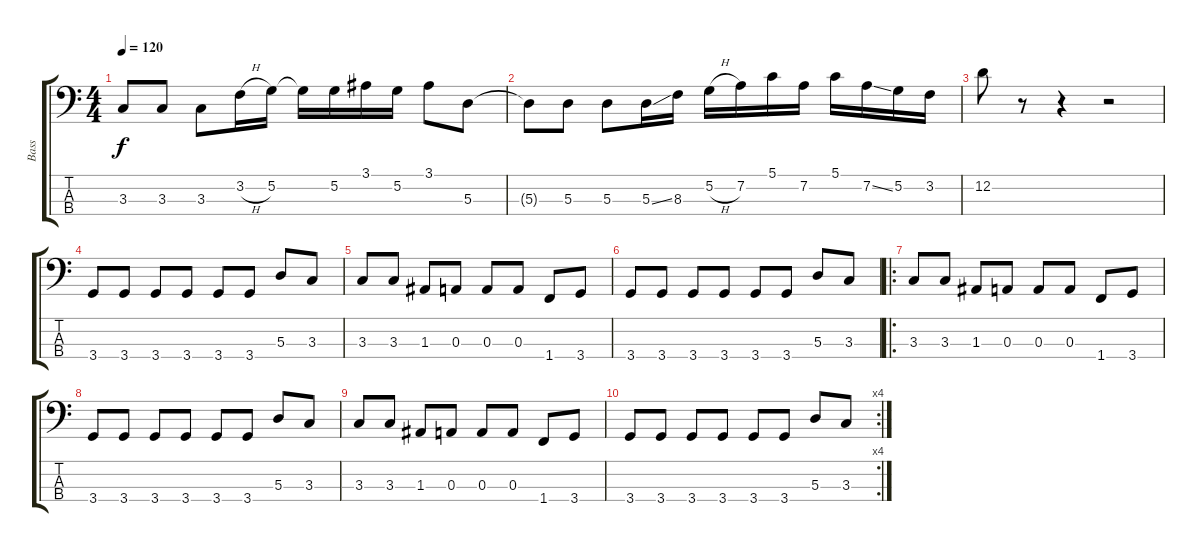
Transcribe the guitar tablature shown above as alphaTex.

\track ("Bass" "Bass") {instrument electricbassfinger}
\staff {score tabs}
\tuning (G2 D2 A1 E1) {hide}
\ts (4 4)
\tempo 120
\clef f4
\ks c
3.3.8{dy f} 3.3.8 3.3.8 3.2{h}.16 5.2.16 5.2{t}.16 5.2.16 3.1.16 5.2.16 3.1.8 5.3.8 |
5.3{t}.8 5.3.8 5.3.8 5.3{ss}.16 8.3.16 5.2{h}.16 7.2.16 5.1.16 7.2.16 5.1.16 7.2{ss}.16 5.2.16 3.2.16 |
12.2.8 r.8 r.4 r.2 |
3.4.8 3.4.8 3.4.8 3.4.8 3.4.8 3.4.8 5.3.8 3.3.8 |
3.3.8 3.3.8 1.3.8 0.3.8 0.3.8 0.3.8 1.4.8 3.4.8 |
3.4.8 3.4.8 3.4.8 3.4.8 3.4.8 3.4.8 5.3.8 3.3.8 |
\ro
3.3.8 3.3.8 1.3.8 0.3.8 0.3.8 0.3.8 1.4.8 3.4.8 |
3.4.8 3.4.8 3.4.8 3.4.8 3.4.8 3.4.8 5.3.8 3.3.8 |
3.3.8 3.3.8 1.3.8 0.3.8 0.3.8 0.3.8 1.4.8 3.4.8 |
\rc 4
3.4.8 3.4.8 3.4.8 3.4.8 3.4.8 3.4.8 5.3.8 3.3.8
